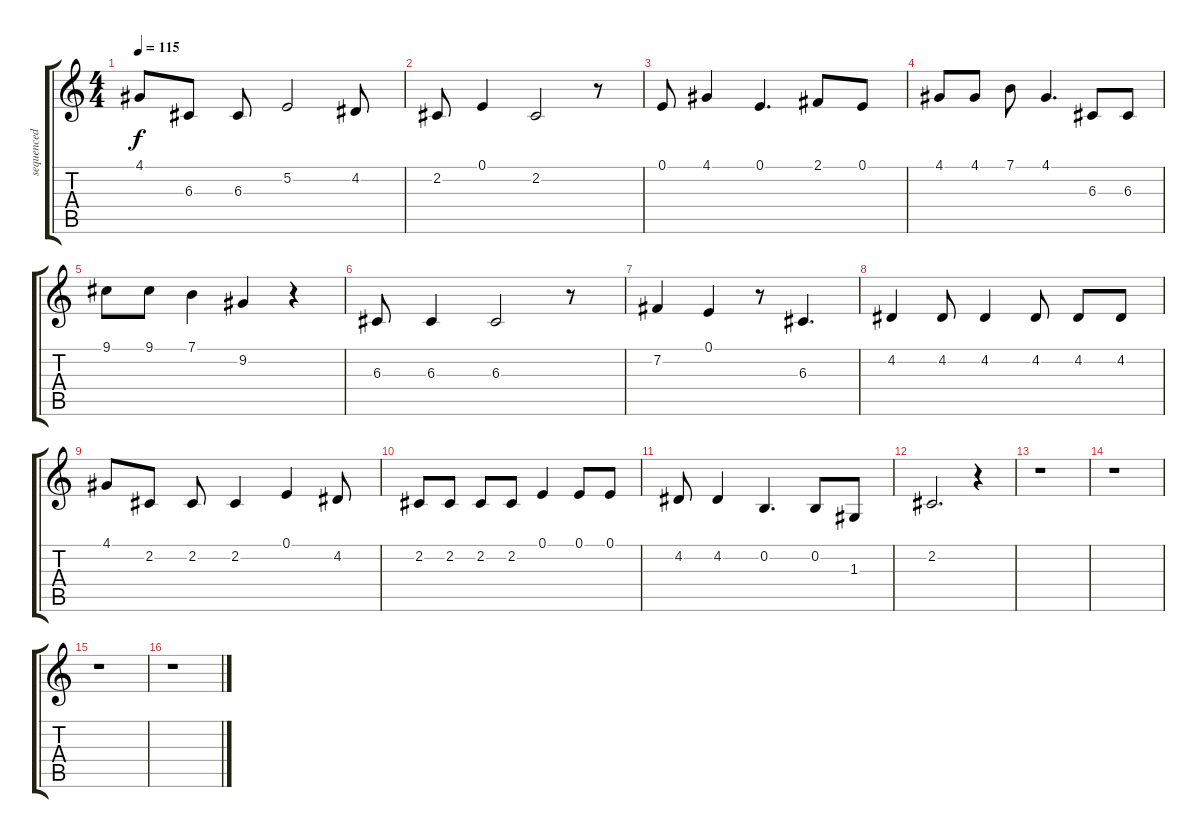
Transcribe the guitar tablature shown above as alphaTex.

\track ("sequenced by Masayoshi Ishikawa" "sequenced ") {instrument dulcimer}
\staff {score tabs}
\tuning (E4 B3 G3 D3 A2 E2) {hide}
\ts (4 4)
\tempo 115
\clef g2
\ks c
4.1.8{dy f} 6.3.8 6.3.8 5.2.2 4.2.8 |
2.2.8 0.1.4 2.2.2 r.8 |
0.1.8 4.1.4 0.1.4{d} 2.1.8 0.1.8 |
4.1.8 4.1.8 7.1.8 4.1.4{d} 6.3.8 6.3.8 |
9.1.8 9.1.8 7.1.4 9.2.4 r.4 |
6.3.8 6.3.4 6.3.2 r.8 |
7.2.4 0.1.4 r.8 6.3.4{d} |
4.2.4 4.2.8 4.2.4 4.2.8 4.2.8 4.2.8 |
4.1.8 2.2.8 2.2.8 2.2.4 0.1.4 4.2.8 |
2.2.8 2.2.8 2.2.8 2.2.8 0.1.4 0.1.8 0.1.8 |
4.2.8 4.2.4 0.2.4{d} 0.2.8 1.3.8 |
2.2.2{d} r.4 |
r.1 |
r.1 |
r.1 |
r.1
